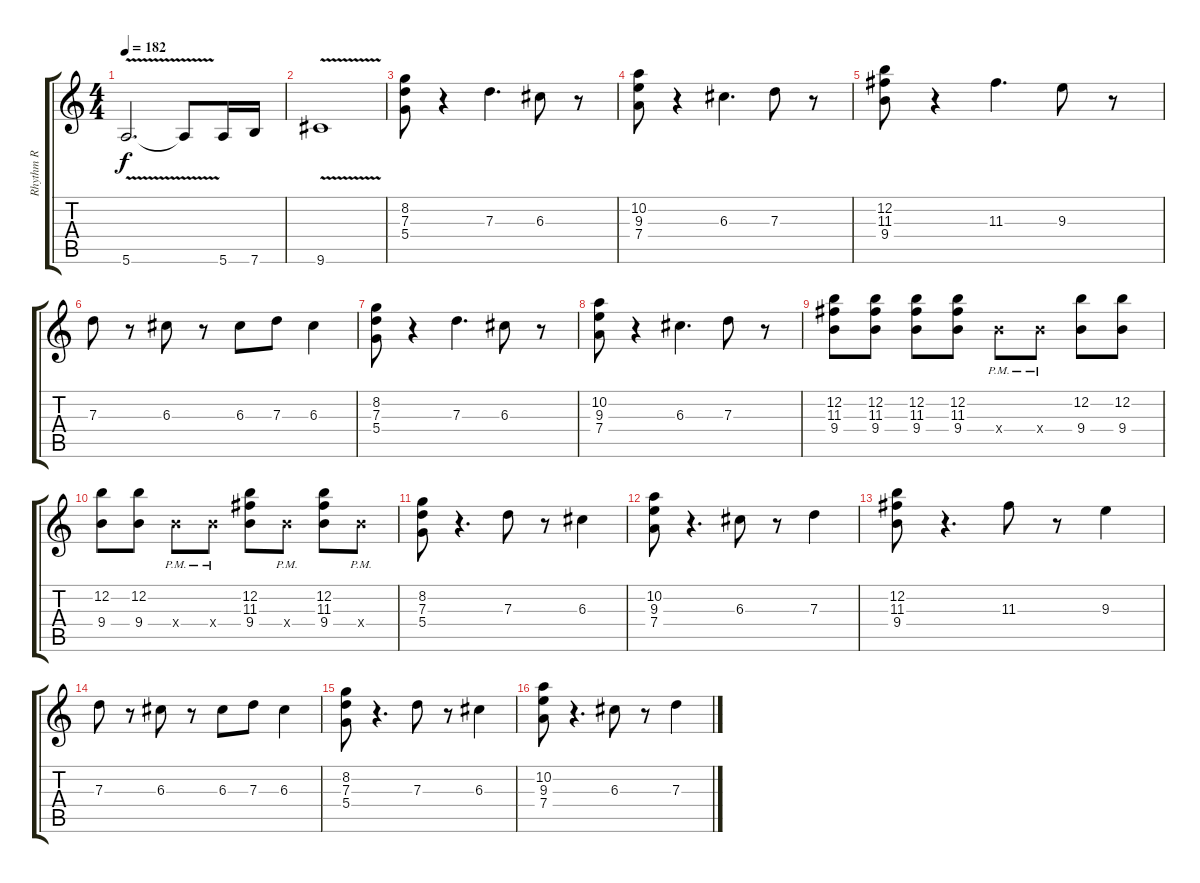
\track ("Rhythm R" "Rhythm R") {instrument distortionguitar}
\staff {score tabs}
\tuning (E4 B3 G3 D3 A2 E2) {hide}
\ts (4 4)
\tempo 182
\clef g2
\ks c
5.6{v}.2{d dy f} 5.6{t}.8 5.6.16 7.6.16 |
9.6{v}.1 |
(8.2 7.3 5.4).8 r.4 7.3.4{d} 6.3.8 r.8 |
(10.2 9.3 7.4).8 r.4 6.3.4{d} 7.3.8 r.8 |
(12.2 11.3 9.4).8 r.4 11.3.4{d} 9.3.8 r.8 |
7.3.8 r.8 6.3.8 r.8 6.3.8 7.3.8 6.3.4 |
(8.2 7.3 5.4).8 r.4 7.3.4{d} 6.3.8 r.8 |
(10.2 9.3 7.4).8 r.4 6.3.4{d} 7.3.8 r.8 |
(12.2 11.3 9.4).8 (12.2 11.3 9.4).8 (12.2 11.3 9.4).8 (12.2 11.3 9.4).8 9.4{pm x}.8 9.4{pm x}.8 (12.2 9.4).8 (12.2 9.4).8 |
(12.2 9.4).8 (12.2 9.4).8 9.4{pm x}.8 9.4{pm x}.8 (12.2 11.3 9.4).8 9.4{pm x}.8 (12.2 11.3 9.4).8 9.4{pm x}.8 |
(8.2 7.3 5.4).8 r.4{d} 7.3.8 r.8 6.3.4 |
(10.2 9.3 7.4).8 r.4{d} 6.3.8 r.8 7.3.4 |
(12.2 11.3 9.4).8 r.4{d} 11.3.8 r.8 9.3.4 |
7.3.8 r.8 6.3.8 r.8 6.3.8 7.3.8 6.3.4 |
(8.2 7.3 5.4).8 r.4{d} 7.3.8 r.8 6.3.4 |
(10.2 9.3 7.4).8 r.4{d} 6.3.8 r.8 7.3.4
